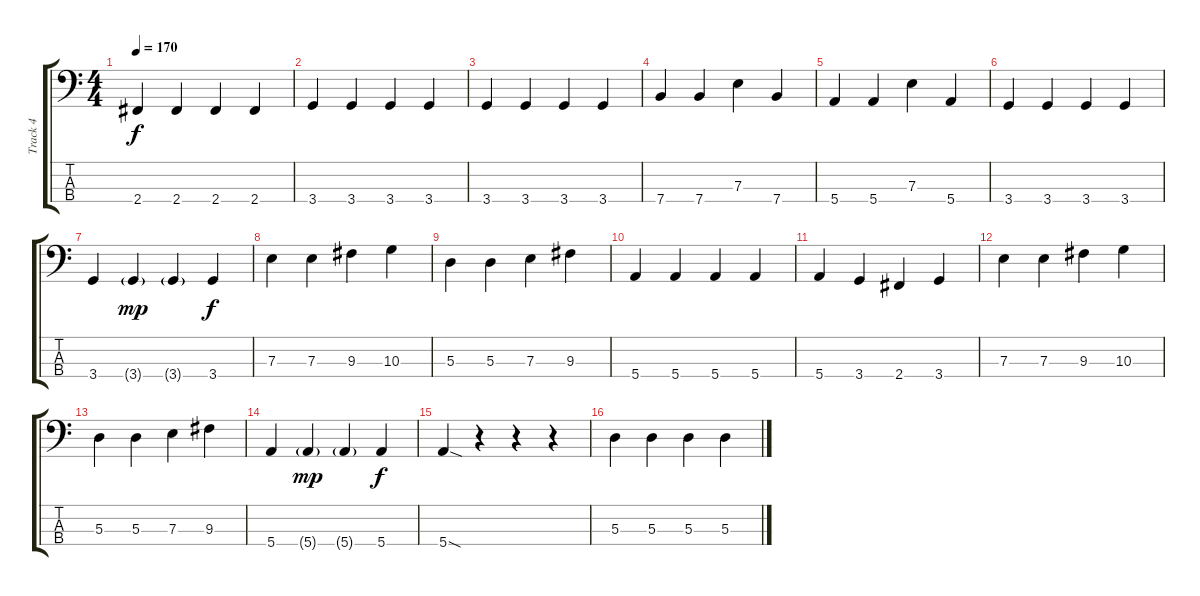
\track ("Track 4" "Track 4") {instrument electricbasspick}
\staff {score tabs}
\tuning (G2 D2 A1 E1) {hide}
\ts (4 4)
\tempo 170
\clef f4
\ks c
2.4.4{dy f} 2.4.4 2.4.4 2.4.4 |
3.4.4 3.4.4 3.4.4 3.4.4 |
3.4.4 3.4.4 3.4.4 3.4.4 |
7.4.4 7.4.4 7.3.4 7.4.4 |
5.4.4 5.4.4 7.3.4 5.4.4 |
3.4.4 3.4.4 3.4.4 3.4.4 |
3.4.4 3.4{g}.4{dy mp} 3.4{g}.4 3.4.4{dy f} |
7.3.4 7.3.4 9.3.4 10.3.4 |
5.3.4 5.3.4 7.3.4 9.3.4 |
5.4.4 5.4.4 5.4.4 5.4.4 |
5.4.4 3.4.4 2.4.4 3.4.4 |
7.3.4 7.3.4 9.3.4 10.3.4 |
5.3.4 5.3.4 7.3.4 9.3.4 |
5.4.4 5.4{g}.4{dy mp} 5.4{g}.4 5.4.4{dy f} |
5.4{sod}.4 r.4 r.4 r.4 |
5.3.4 5.3.4 5.3.4 5.3.4
